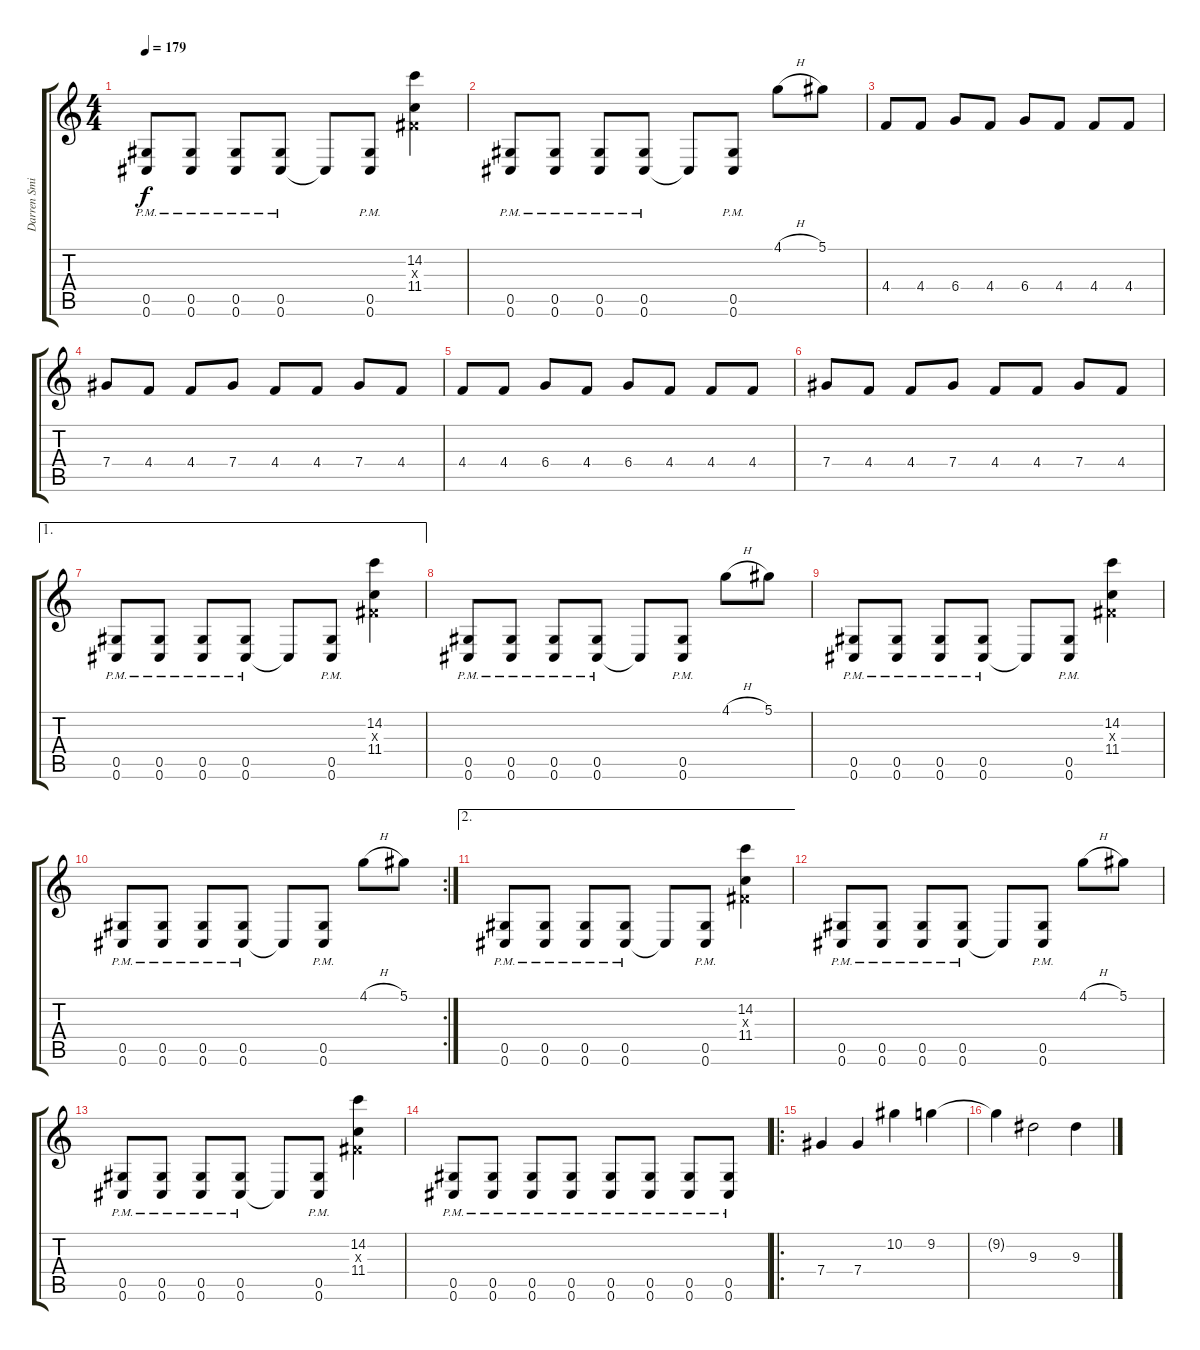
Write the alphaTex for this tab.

\track ("Darren Smith" "Darren Smi") {instrument overdrivenguitar}
\staff {score tabs}
\tuning (Eb4 Bb3 Gb3 Db3 Ab2 Db2) {hide}
\ts (4 4)
\tempo 179
\clef g2
\ks c
(0.5{pm} 0.6{pm}).8{dy f} (0.5{pm} 0.6{pm}).8 (0.5{pm} 0.6{pm}).8 (0.5{pm} 0.6{pm}).8 0.6{t}.8 (0.5{pm} 0.6{pm}).8 (14.2 0.3{x} 11.4).4 |
(0.5{pm} 0.6{pm}).8 (0.5{pm} 0.6{pm}).8 (0.5{pm} 0.6{pm}).8 (0.5{pm} 0.6{pm}).8 0.6{t}.8 (0.5{pm} 0.6{pm}).8 4.1{h}.8 5.1.8 |
4.4.8 4.4.8 6.4.8 4.4.8 6.4.8 4.4.8 4.4.8 4.4.8 |
7.4.8 4.4.8 4.4.8 7.4.8 4.4.8 4.4.8 7.4.8 4.4.8 |
4.4.8 4.4.8 6.4.8 4.4.8 6.4.8 4.4.8 4.4.8 4.4.8 |
7.4.8 4.4.8 4.4.8 7.4.8 4.4.8 4.4.8 7.4.8 4.4.8 |
\ae 1
(0.5{pm} 0.6{pm}).8 (0.5{pm} 0.6{pm}).8 (0.5{pm} 0.6{pm}).8 (0.5{pm} 0.6{pm}).8 0.6{t}.8 (0.5{pm} 0.6{pm}).8 (14.2 0.3{x} 11.4).4 |
(0.5{pm} 0.6{pm}).8 (0.5{pm} 0.6{pm}).8 (0.5{pm} 0.6{pm}).8 (0.5{pm} 0.6{pm}).8 0.6{t}.8 (0.5{pm} 0.6{pm}).8 4.1{h}.8 5.1.8 |
(0.5{pm} 0.6{pm}).8 (0.5{pm} 0.6{pm}).8 (0.5{pm} 0.6{pm}).8 (0.5{pm} 0.6{pm}).8 0.6{t}.8 (0.5{pm} 0.6{pm}).8 (14.2 0.3{x} 11.4).4 |
\rc 2
(0.5{pm} 0.6{pm}).8 (0.5{pm} 0.6{pm}).8 (0.5{pm} 0.6{pm}).8 (0.5{pm} 0.6{pm}).8 0.6{t}.8 (0.5{pm} 0.6{pm}).8 4.1{h}.8 5.1.8 |
\ae 2
(0.5{pm} 0.6{pm}).8 (0.5{pm} 0.6{pm}).8 (0.5{pm} 0.6{pm}).8 (0.5{pm} 0.6{pm}).8 0.6{t}.8 (0.5{pm} 0.6{pm}).8 (14.2 0.3{x} 11.4).4 |
(0.5{pm} 0.6{pm}).8 (0.5{pm} 0.6{pm}).8 (0.5{pm} 0.6{pm}).8 (0.5{pm} 0.6{pm}).8 0.6{t}.8 (0.5{pm} 0.6{pm}).8 4.1{h}.8 5.1.8 |
(0.5{pm} 0.6{pm}).8 (0.5{pm} 0.6{pm}).8 (0.5{pm} 0.6{pm}).8 (0.5{pm} 0.6{pm}).8 0.6{t}.8 (0.5{pm} 0.6{pm}).8 (14.2 0.3{x} 11.4).4 |
(0.5{pm} 0.6{pm}).8 (0.5{pm} 0.6{pm}).8 (0.5{pm} 0.6{pm}).8 (0.5{pm} 0.6{pm}).8 (0.5{pm} 0.6{pm}).8 (0.5{pm} 0.6{pm}).8 (0.5{pm} 0.6{pm}).8 (0.5{pm} 0.6{pm}).8 |
\ro
7.4.4 7.4.4 10.2.4 9.2.4 |
9.2{t}.4 9.3.2 9.3.4
